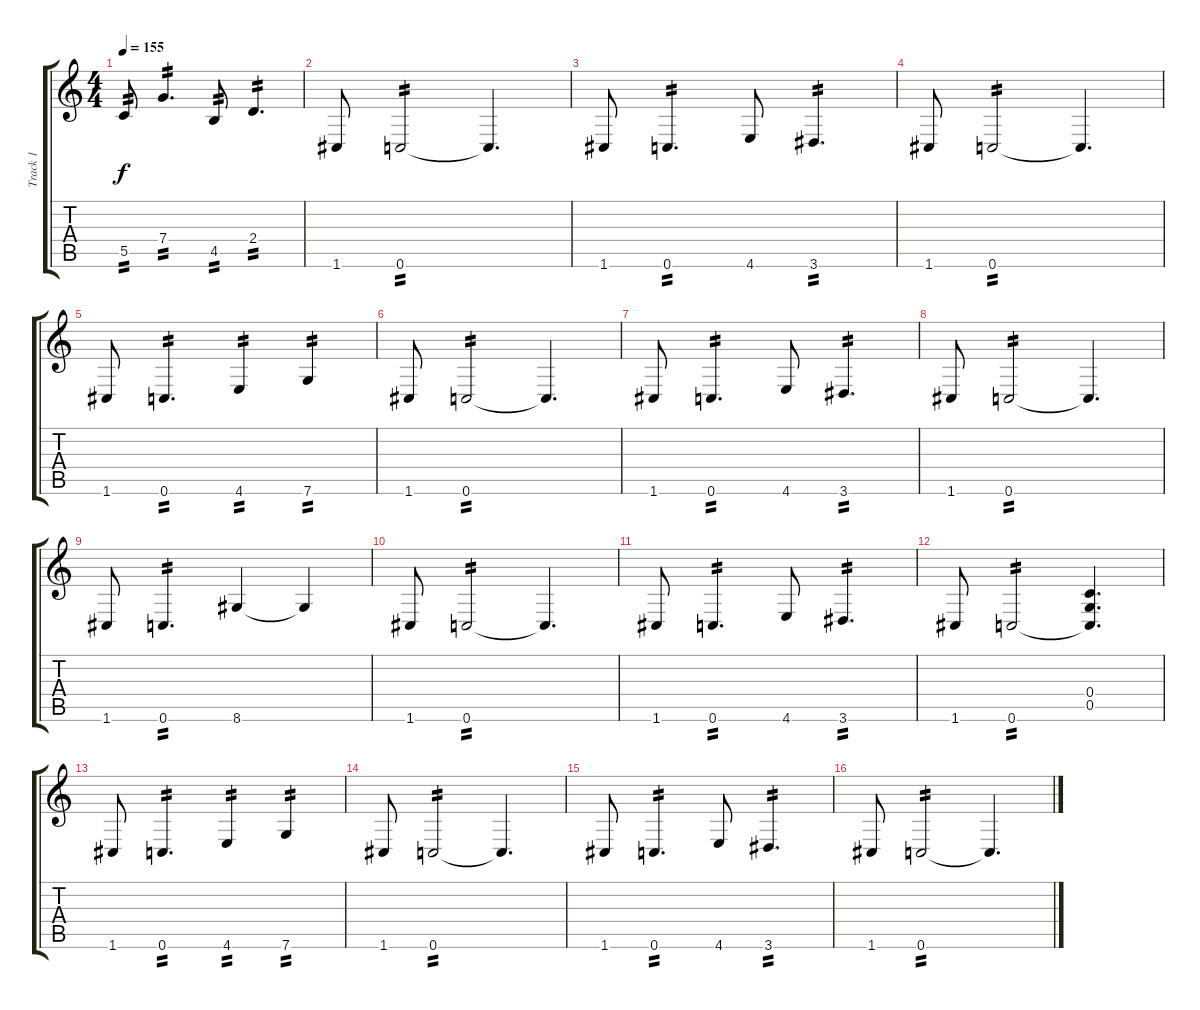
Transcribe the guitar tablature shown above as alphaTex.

\track ("Track 1" "Track 1") {instrument distortionguitar}
\staff {score tabs}
\tuning (D4 A3 F3 C3 G2 C2) {hide}
\ts (4 4)
\tempo 155
\clef g2
\ks c
5.5.8{tp 2 dy f} 7.4.4{d tp 2} 4.5.8{tp 2} 2.4.4{d tp 2} |
1.6.8 0.6.2{tp 2} 0.6{t}.4{d} |
1.6.8 0.6.4{d tp 2} 4.6.8 3.6.4{d tp 2} |
1.6.8 0.6.2{tp 2} 0.6{t}.4{d} |
1.6.8 0.6.4{d tp 2} 4.6.4{tp 2} 7.6.4{tp 2} |
1.6.8 0.6.2{tp 2} 0.6{t}.4{d} |
1.6.8 0.6.4{d tp 2} 4.6.8 3.6.4{d tp 2} |
1.6.8 0.6.2{tp 2} 0.6{t}.4{d} |
1.6.8 0.6.4{d tp 2} 8.6.4 8.6{t}.4 |
1.6.8 0.6.2{tp 2} 0.6{t}.4{d} |
1.6.8 0.6.4{d tp 2} 4.6.8 3.6.4{d tp 2} |
1.6.8 0.6.2{tp 2} (0.4 0.5 0.6{t}).4{d} |
1.6.8 0.6.4{d tp 2} 4.6.4{tp 2} 7.6.4{tp 2} |
1.6.8 0.6.2{tp 2} 0.6{t}.4{d} |
1.6.8 0.6.4{d tp 2} 4.6.8 3.6.4{d tp 2} |
1.6.8 0.6.2{tp 2} 0.6{t}.4{d}
